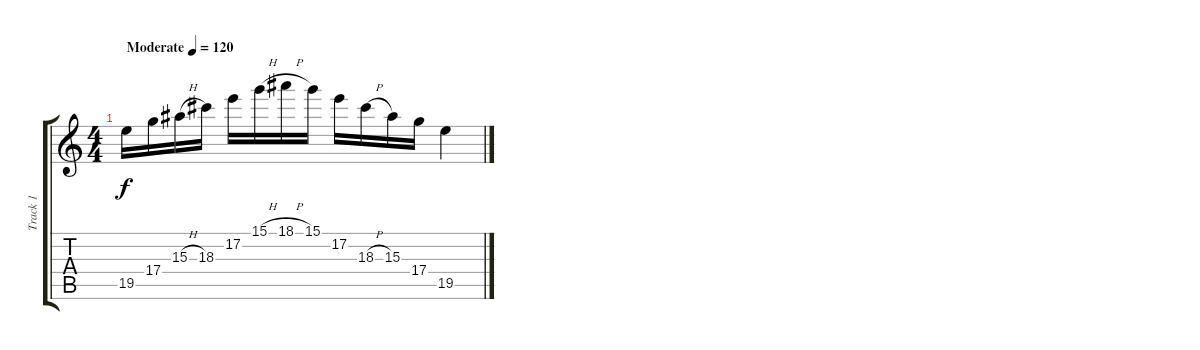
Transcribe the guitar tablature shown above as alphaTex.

\track ("Track 1" "Track 1") {instrument acousticguitarsteel}
\staff {score tabs}
\tuning (E4 B3 G3 D3 A2 E2) {hide}
\ts (4 4)
\tempo (120 "Moderate")
\clef g2
\ks c
19.5.16{dy f instrument acousticguitarsteel} 17.4.16 15.3{h}.16 18.3.16 17.2.16 15.1{h}.16 18.1{h}.16 15.1.16 17.2.16 18.3{h}.16 15.3.16 17.4.16 19.5.4
